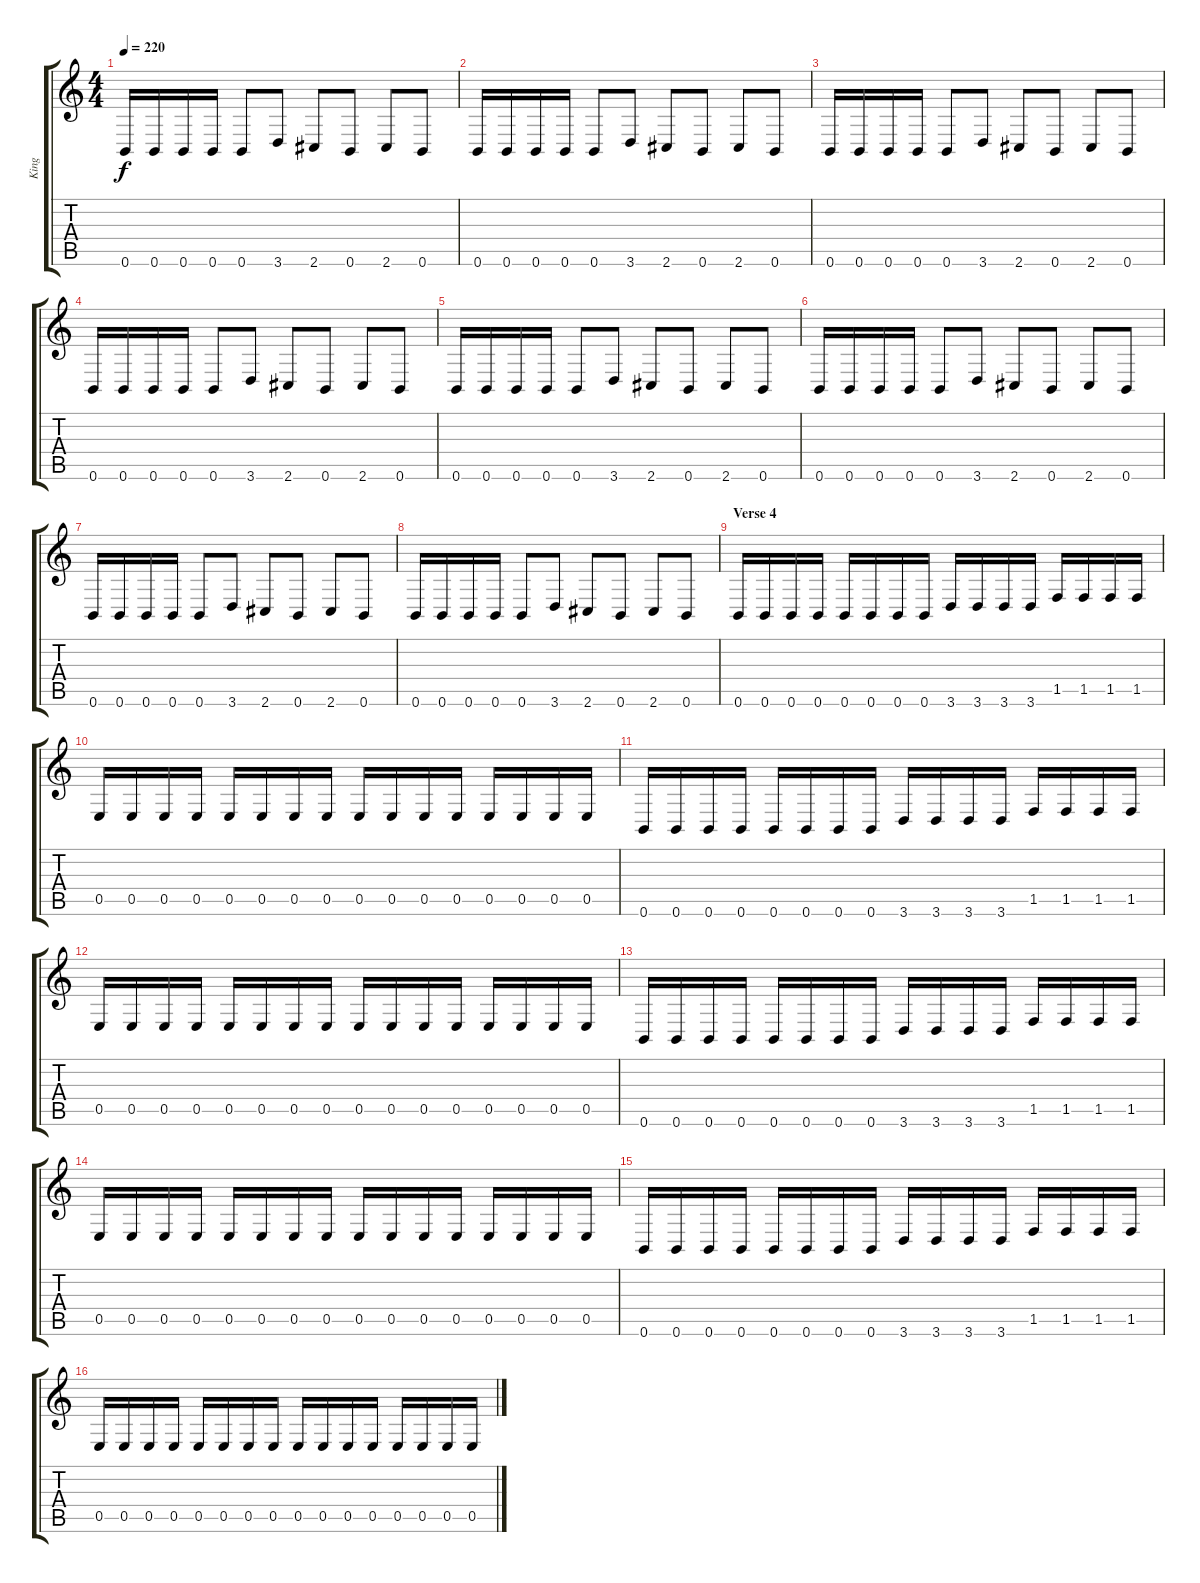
\track ("King" "King") {instrument distortionguitar}
\staff {score tabs}
\tuning (B3 Gb3 D3 A2 E2 B1) {hide}
\ts (4 4)
\tempo 220
\clef g2
\ks c
0.6.16{dy f} 0.6.16 0.6.16 0.6.16 0.6.8 3.6.8 2.6.8 0.6.8 2.6.8 0.6.8 |
0.6.16 0.6.16 0.6.16 0.6.16 0.6.8 3.6.8 2.6.8 0.6.8 2.6.8 0.6.8 |
0.6.16 0.6.16 0.6.16 0.6.16 0.6.8 3.6.8 2.6.8 0.6.8 2.6.8 0.6.8 |
0.6.16 0.6.16 0.6.16 0.6.16 0.6.8 3.6.8 2.6.8 0.6.8 2.6.8 0.6.8 |
0.6.16 0.6.16 0.6.16 0.6.16 0.6.8 3.6.8 2.6.8 0.6.8 2.6.8 0.6.8 |
0.6.16 0.6.16 0.6.16 0.6.16 0.6.8 3.6.8 2.6.8 0.6.8 2.6.8 0.6.8 |
0.6.16 0.6.16 0.6.16 0.6.16 0.6.8 3.6.8 2.6.8 0.6.8 2.6.8 0.6.8 |
0.6.16 0.6.16 0.6.16 0.6.16 0.6.8 3.6.8 2.6.8 0.6.8 2.6.8 0.6.8 |
\section ("" "Verse 4")
0.6.16 0.6.16 0.6.16 0.6.16 0.6.16 0.6.16 0.6.16 0.6.16 3.6.16 3.6.16 3.6.16 3.6.16 1.5.16 1.5.16 1.5.16 1.5.16 |
0.5.16 0.5.16 0.5.16 0.5.16 0.5.16 0.5.16 0.5.16 0.5.16 0.5.16 0.5.16 0.5.16 0.5.16 0.5.16 0.5.16 0.5.16 0.5.16 |
0.6.16 0.6.16 0.6.16 0.6.16 0.6.16 0.6.16 0.6.16 0.6.16 3.6.16 3.6.16 3.6.16 3.6.16 1.5.16 1.5.16 1.5.16 1.5.16 |
0.5.16 0.5.16 0.5.16 0.5.16 0.5.16 0.5.16 0.5.16 0.5.16 0.5.16 0.5.16 0.5.16 0.5.16 0.5.16 0.5.16 0.5.16 0.5.16 |
0.6.16 0.6.16 0.6.16 0.6.16 0.6.16 0.6.16 0.6.16 0.6.16 3.6.16 3.6.16 3.6.16 3.6.16 1.5.16 1.5.16 1.5.16 1.5.16 |
0.5.16 0.5.16 0.5.16 0.5.16 0.5.16 0.5.16 0.5.16 0.5.16 0.5.16 0.5.16 0.5.16 0.5.16 0.5.16 0.5.16 0.5.16 0.5.16 |
0.6.16 0.6.16 0.6.16 0.6.16 0.6.16 0.6.16 0.6.16 0.6.16 3.6.16 3.6.16 3.6.16 3.6.16 1.5.16 1.5.16 1.5.16 1.5.16 |
0.5.16 0.5.16 0.5.16 0.5.16 0.5.16 0.5.16 0.5.16 0.5.16 0.5.16 0.5.16 0.5.16 0.5.16 0.5.16 0.5.16 0.5.16 0.5.16
